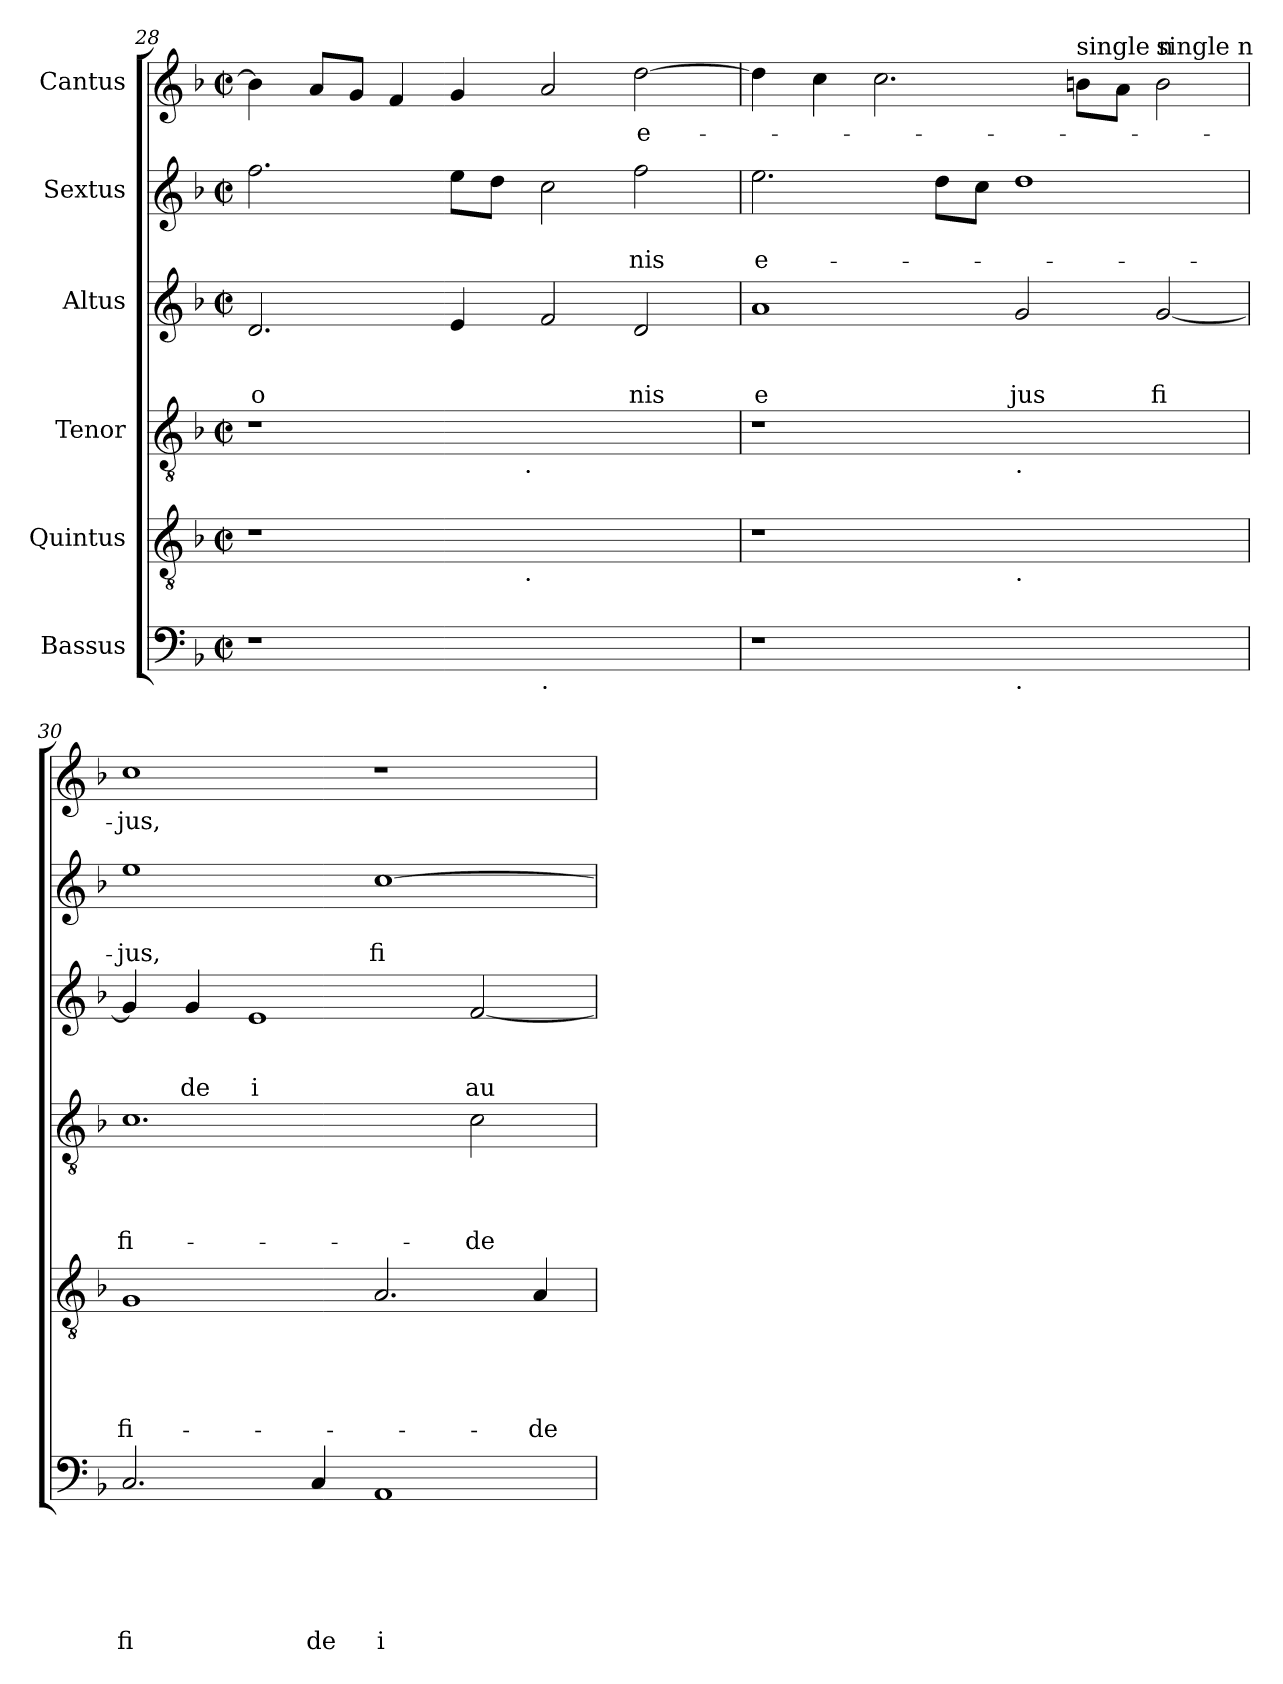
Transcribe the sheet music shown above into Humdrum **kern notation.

**kern	**text	**text	**text	**text	**text	**text	**kern	**text	**text	**text	**text	**text	**kern	**text	**text	**text	**text	**kern	**text	**text	**text	**kern	**text	**text	**kern	**text
*part6	*part6	*part6	*part6	*part6	*part6	*part6	*part5	*part5	*part5	*part5	*part5	*part5	*part4	*part4	*part4	*part4	*part4	*part3	*part3	*part3	*part3	*part2	*part2	*part2	*part1	*part1
*staff6	*staff6	*staff6	*staff6	*staff6	*staff6	*staff6	*staff5	*staff5	*staff5	*staff5	*staff5	*staff5	*staff4	*staff4	*staff4	*staff4	*staff4	*staff3	*staff3	*staff3	*staff3	*staff2	*staff2	*staff2	*staff1	*staff1
*I"Bassus	*	*	*	*	*	*	*I"Quintus	*	*	*	*	*	*I"Tenor	*	*	*	*	*I"Altus	*	*	*	*I"Sextus	*	*	*I"Cantus	*
!!LO:PB:g=z
*clefF4	*	*	*	*	*	*	*clefGv2	*	*	*	*	*	*clefGv2	*	*	*	*	*clefG2	*	*	*	*clefG2	*	*	*clefG2	*
*k[b-]	*	*	*	*	*	*	*k[b-]	*	*	*	*	*	*k[b-]	*	*	*	*	*k[b-]	*	*	*	*k[b-]	*	*	*k[b-]	*
*F:	*	*	*	*	*	*	*F:	*	*	*	*	*	*F:	*	*	*	*	*F:	*	*	*	*F:	*	*	*F:	*
*M2/2	*	*	*	*	*	*	*M2/2	*	*	*	*	*	*M2/2	*	*	*	*	*M2/2	*	*	*	*M2/2	*	*	*M2/2	*
*met(c|)	*	*	*	*	*	*	*met(c|)	*	*	*	*	*	*met(c|)	*	*	*	*	*met(c|)	*	*	*	*met(c|)	*	*	*met(c|)	*
=28	=28	=28	=28	=28	=28	=28	=28	=28	=28	=28	=28	=28	=28	=28	=28	=28	=28	=28	=28	=28	=28	=28	=28	=28	=28	=28
!	!	!	!	!	!	!	!	!	!	!	!	!	!	!	!	!	!	!	!	!	!LO:LY:b	!	!	!	!	!
*	*	*	*	*	*	*	*^	*	*	*	*	*	*^	*	*	*	*	*	*	*	*	*	*	*	*	*
1r	.	.	.	.	.	.	1r	2ryy	.	.	.	.	.	1r	2ryy	.	.	.	.	2.d/	.	.	o	2.ff\	.	.	4b-\]	.
.	.	.	.	.	.	.	.	.	.	.	.	.	.	.	.	.	.	.	.	.	.	.	.	.	.	.	8a/L	.
.	.	.	.	.	.	.	.	.	.	.	.	.	.	.	.	.	.	.	.	.	.	.	.	.	.	.	8g/J	.
.	.	.	.	.	.	.	.	4...ryy	.	.	.	.	.	.	4...ryy	.	.	.	.	.	.	.	.	.	.	.	4f/	.
.	.	.	.	.	.	.	.	.	.	.	.	.	.	.	.	.	.	.	.	4e/	.	.	.	8ee\L	.	.	4g/	.
.	.	.	.	.	.	.	.	.	.	.	.	.	.	.	.	.	.	.	.	.	.	.	.	8dd\J	.	.	.	.
!	!	!	!	!	!	!	!	!	!	!	!	!	!	!	!LO:TX:b:t=.	!	!	!	!	!	!	!	!	!	!	!	!	!
!	!	!	!	!	!	!	!	!LO:TX:b:t=.	!	!	!	!	!	!	!	!	!	!	!	!	!	!	!	!	!	!	!	!
.	.	.	.	.	.	.	.	1ryy	.	.	.	.	.	.	1ryy	.	.	.	.	.	.	.	.	.	.	.	.	.
!LO:TX:b:t=.	!	!	!	!	!	!	!	!	!	!	!	!	!	!	!	!	!	!	!	!	!	!	!	!	!	!	!	!
1ryy	.	.	.	.	.	.	1ryy	.	.	.	.	.	.	1ryy	.	.	.	.	.	2f/	.	.	.	2cc\	.	.	2a/	.
!	!	!	!	!	!	!	!	!	!	!	!	!	!	!	!	!	!	!	!	!	!	!	!LO:LY:b	!	!	!LO:LY:b	!	!LO:LY:b
.	.	.	.	.	.	.	.	.	.	.	.	.	.	.	.	.	.	.	.	2d/	.	.	nis	2ff\	.	nis	[>2dd\	e-
.	.	.	.	.	.	.	.	32ryy	.	.	.	.	.	.	32ryy	.	.	.	.	.	.	.	.	.	.	.	.	.
=29	=29	=29	=29	=29	=29	=29	=29	=29	=29	=29	=29	=29	=29	=29	=29	=29	=29	=29	=29	=29	=29	=29	=29	=29	=29	=29	=29	=29
!	!	!	!	!	!	!	!	!	!	!	!	!	!	!	!	!	!	!	!	!	!	!	!LO:LY:b	!	!	!LO:LY:b	!	!
*	*	*	*	*	*	*	*v	*v	*	*	*	*	*	*	*	*	*	*	*	*	*	*	*	*	*	*	*	*
*	*	*	*	*	*	*	*	*	*	*	*	*	*v	*v	*	*	*	*	*	*	*	*	*	*	*	*	*
1r	.	.	.	.	.	.	1r	.	.	.	.	.	1r	.	.	.	.	1a	.	.	e	2.ee\	.	e-	4dd\]	.
.	.	.	.	.	.	.	.	.	.	.	.	.	.	.	.	.	.	.	.	.	.	.	.	.	4cc\	.
.	.	.	.	.	.	.	.	.	.	.	.	.	.	.	.	.	.	.	.	.	.	.	.	.	2.cc\	.
.	.	.	.	.	.	.	.	.	.	.	.	.	.	.	.	.	.	.	.	.	.	8dd\L	.	.	.	.
.	.	.	.	.	.	.	.	.	.	.	.	.	.	.	.	.	.	.	.	.	.	8cc\J	.	.	.	.
!	!	!	!	!	!	!	!	!	!	!	!	!	!LO:TX:b:t=.	!	!	!	!	!	!	!	!	!	!	!	!	!
!	!	!	!	!	!	!	!LO:TX:b:t=.	!	!	!	!	!	!	!	!	!	!	!	!	!	!	!	!	!	!	!
!LO:TX:b:t=.	!	!	!	!	!	!	!	!	!	!	!	!	!	!	!	!	!	!	!	!	!	!	!	!	!	!
!	!	!	!	!	!	!	!	!	!	!	!	!	!	!	!	!	!	!	!	!	!LO:LY:b	!	!	!	!	!
1ryy	.	.	.	.	.	.	1ryy	.	.	.	.	.	1ryy	.	.	.	.	2g/	.	.	jus	1dd	.	.	.	.
!	!	!	!	!	!	!	!	!	!	!	!	!	!	!	!	!	!	!	!	!	!	!	!	!	!LO:TX:a:t=single n	!
.	.	.	.	.	.	.	.	.	.	.	.	.	.	.	.	.	.	.	.	.	.	.	.	.	8b\L	.
.	.	.	.	.	.	.	.	.	.	.	.	.	.	.	.	.	.	.	.	.	.	.	.	.	8a\J	.
!	!	!	!	!	!	!	!	!	!	!	!	!	!	!	!	!	!	!	!	!	!	!	!	!	!LO:TX:a:t=single n	!
!	!	!	!	!	!	!	!	!	!	!	!	!	!	!	!	!	!	!	!	!	!LO:LY:b	!	!	!	!	!
.	.	.	.	.	.	.	.	.	.	.	.	.	.	.	.	.	.	[<2g/	.	.	fi	.	.	.	2b\	.
=30	=30	=30	=30	=30	=30	=30	=30	=30	=30	=30	=30	=30	=30	=30	=30	=30	=30	=30	=30	=30	=30	=30	=30	=30	=30	=30
!	!	!	!	!	!	!LO:LY:b	!	!	!	!	!	!LO:LY:b	!	!	!	!	!LO:LY:b	!	!	!	!	!	!	!LO:LY:b	!	!LO:LY:b
2.C/	.	.	.	.	.	fi	1G	.	.	.	.	fi-	1.c	.	.	.	fi-	4g/]	.	.	.	1ee	.	-jus,	1cc	-jus,
!	!	!	!	!	!	!	!	!	!	!	!	!	!	!	!	!	!	!	!	!	!LO:LY:b	!	!	!	!	!
.	.	.	.	.	.	.	.	.	.	.	.	.	.	.	.	.	.	4g/	.	.	de	.	.	.	.	.
!	!	!	!	!	!	!	!	!	!	!	!	!	!	!	!	!	!	!	!	!	!LO:LY:b	!	!	!	!	!
.	.	.	.	.	.	.	.	.	.	.	.	.	.	.	.	.	.	1e	.	.	i	.	.	.	.	.
!	!	!	!	!	!	!LO:LY:b	!	!	!	!	!	!	!	!	!	!	!	!	!	!	!	!	!	!	!	!
4C/	.	.	.	.	.	de	.	.	.	.	.	.	.	.	.	.	.	.	.	.	.	.	.	.	.	.
!	!	!	!	!	!	!LO:LY:b	!	!	!	!	!	!	!	!	!	!	!	!	!	!	!	!	!	!LO:LY:b	!	!
1AA	.	.	.	.	.	i	2.A/	.	.	.	.	.	.	.	.	.	.	.	.	.	.	[>1cc	.	fi-	1r	.
!	!	!	!	!	!	!	!	!	!	!	!	!	!	!	!	!	!LO:LY:b	!	!	!	!LO:LY:b	!	!	!	!	!
.	.	.	.	.	.	.	.	.	.	.	.	.	2c\	.	.	.	-de-	[<2f/	.	.	au	.	.	.	.	.
!	!	!	!	!	!	!	!	!	!	!	!	!LO:LY:b	!	!	!	!	!	!	!	!	!	!	!	!	!	!
.	.	.	.	.	.	.	4A/	.	.	.	.	-de-	.	.	.	.	.	.	.	.	.	.	.	.	.	.
=	=	=	=	=	=	=	=	=	=	=	=	=	=	=	=	=	=	=	=	=	=	=	=	=	=	=
*-	*-	*-	*-	*-	*-	*-	*-	*-	*-	*-	*-	*-	*-	*-	*-	*-	*-	*-	*-	*-	*-	*-	*-	*-	*-	*-
